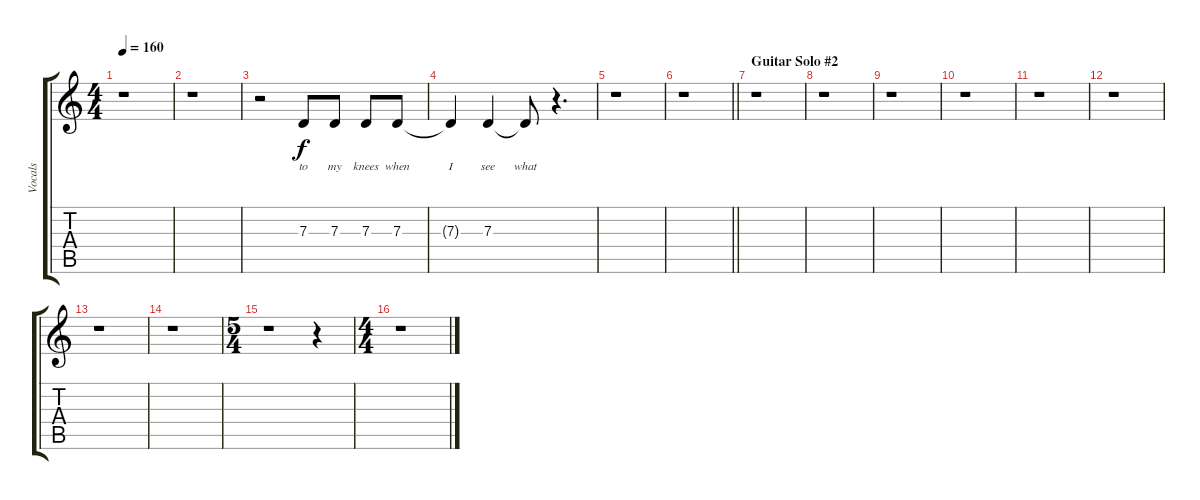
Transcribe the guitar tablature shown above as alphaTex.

\track ("Vocals" "Vocals") {instrument flute}
\staff {score tabs}
\tuning (E4 B3 G3 D3 A2 E2) {hide}
\ts (4 4)
\tempo 160
\clef g2
\ks c
r.1{dy f} |
r.1 |
r.2 7.3.8{lyrics (0 "to") lyrics (1 "") lyrics (2 "") lyrics (3 "") lyrics (4 "")} 7.3.8{lyrics (0 "my") lyrics (1 "") lyrics (2 "") lyrics (3 "") lyrics (4 "")} 7.3.8{lyrics (0 "knees") lyrics (1 "") lyrics (2 "") lyrics (3 "") lyrics (4 "")} 7.3.8{lyrics (0 "when") lyrics (1 "") lyrics (2 "") lyrics (3 "") lyrics (4 "")} |
7.3{t}.4{lyrics (0 "I") lyrics (1 "") lyrics (2 "") lyrics (3 "") lyrics (4 "")} 7.3.4{lyrics (0 "see") lyrics (1 "") lyrics (2 "") lyrics (3 "") lyrics (4 "")} 7.3{t}.8{lyrics (0 "what") lyrics (1 "") lyrics (2 "") lyrics (3 "") lyrics (4 "")} r.4{d} |
r.1 |
\barLineRight lightlight
r.1 |
\section ("" "Guitar Solo #2")
r.1 |
r.1 |
r.1 |
r.1 |
r.1 |
r.1 |
r.1 |
r.1 |
\ts (5 4)
r.1 r.4 |
\ts (4 4)
r.1
